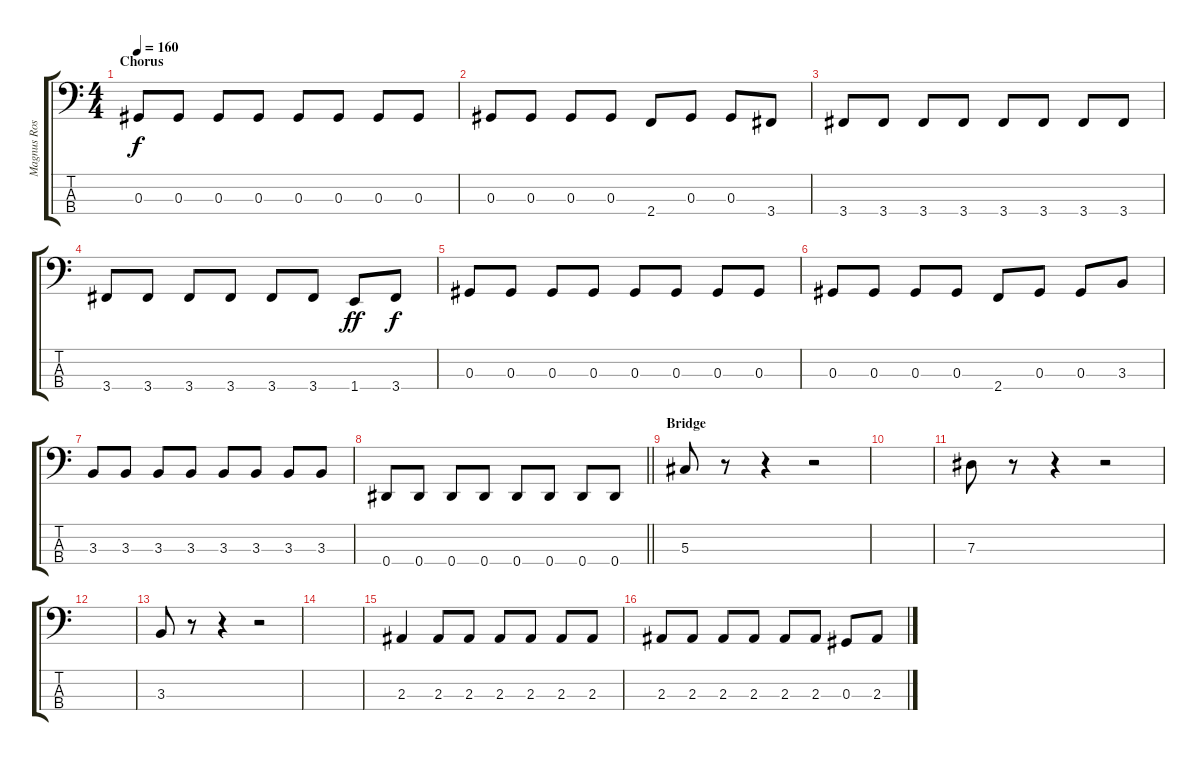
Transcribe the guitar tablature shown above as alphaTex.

\track ("Magnus Rosén" "Magnus Ros") {instrument electricbassfinger}
\staff {score tabs}
\tuning (Gb2 Db2 Ab1 Eb1) {hide}
\ts (4 4)
\section ("" "Chorus")
\tempo 160
\clef f4
\ks c
0.3.8{dy f} 0.3.8 0.3.8 0.3.8 0.3.8 0.3.8 0.3.8 0.3.8 |
0.3.8 0.3.8 0.3.8 0.3.8 2.4.8 0.3.8 0.3.8 3.4.8 |
3.4.8 3.4.8 3.4.8 3.4.8 3.4.8 3.4.8 3.4.8 3.4.8 |
3.4.8 3.4.8 3.4.8 3.4.8 3.4.8 3.4.8 1.4.8{dy ff} 3.4.8{dy f} |
0.3.8 0.3.8 0.3.8 0.3.8 0.3.8 0.3.8 0.3.8 0.3.8 |
0.3.8 0.3.8 0.3.8 0.3.8 2.4.8 0.3.8 0.3.8 3.3.8 |
3.3.8 3.3.8 3.3.8 3.3.8 3.3.8 3.3.8 3.3.8 3.3.8 |
\barLineRight lightlight
0.4.8 0.4.8 0.4.8 0.4.8 0.4.8 0.4.8 0.4.8 0.4.8 |
\section ("" "Bridge")
5.3.8 r.8 r.4 r.2 |
|
7.3.8 r.8 r.4 r.2 |
|
3.3.8 r.8 r.4 r.2 |
|
2.3.4 2.3.8 2.3.8 2.3.8 2.3.8 2.3.8 2.3.8 |
2.3.8 2.3.8 2.3.8 2.3.8 2.3.8 2.3.8 0.3.8 2.3.8
